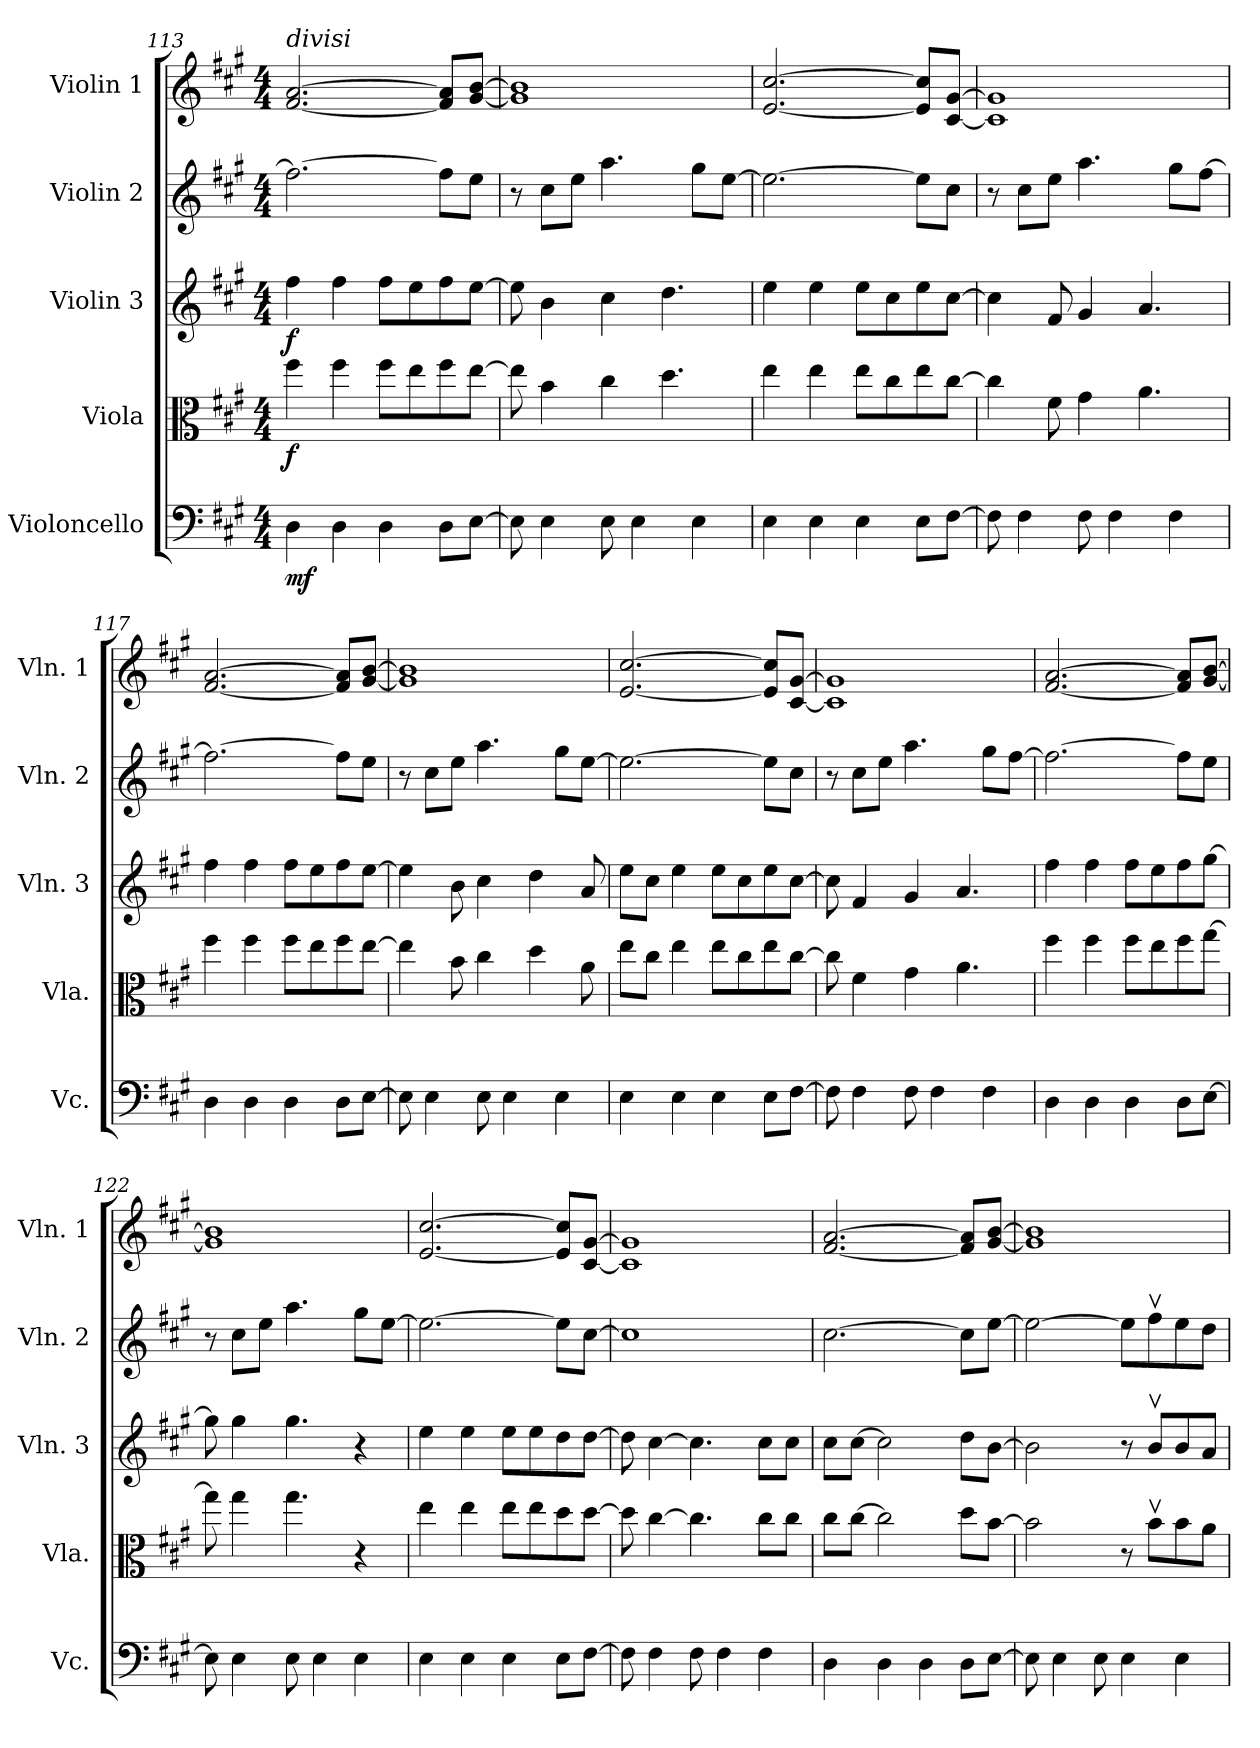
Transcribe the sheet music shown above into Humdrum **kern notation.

**kern	**dynam	**kern	**dynam	**kern	**dynam	**kern	**kern
*part5	*part5	*part4	*part4	*part3	*part3	*part2	*part1
*staff5	*staff5	*staff4	*staff4	*staff3	*staff3	*staff2	*staff1
*I"Violoncello	*	*I"Viola	*	*I"Violin 3	*	*I"Violin 2	*I"Violin 1
*I'Vc.	*	*I'Vla.	*	*I'Vln. 3	*	*I'Vln. 2	*I'Vln. 1
*clefF4	*	*clefC3	*	*clefG2	*	*clefG2	*clefG2
*k[f#c#g#]	*	*k[f#c#g#]	*	*k[f#c#g#]	*	*k[f#c#g#]	*k[f#c#g#]
*M4/4	*	*M4/4	*	*M4/4	*	*M4/4	*M4/4
=113	=113	=113	=113	=113	=113	=113	=113
!	!	!	!	!	!	!	!LO:TX:a:i:t=divisi
!	!LO:DY:b	!	!LO:DY:b	!	!LO:DY:b	!	!
4D\	mf	4ff#\	f	4ff#\	f	2.ff#\_	[2.f#/ [2.a/
4D\	.	4ff#\	.	4ff#\	.	.	.
4D\	.	8ff#\L	.	8ff#\L	.	.	.
.	.	8ee\	.	8ee\	.	.	.
8D\L	.	8ff#\	.	8ff#\	.	8ff#\L]	8f#/] 8a/]L
[8E\J	.	[8ee\J	.	[8ee\J	.	8ee\J	[8g#/ [8b/J
=114	=114	=114	=114	=114	=114	=114	=114
8E\]	.	8ee\]	.	8ee\]	.	8r	1g#] 1b]
4E\	.	4b\	.	4b\	.	8cc#\L	.
.	.	.	.	.	.	8ee\J	.
8E\	.	4cc#\	.	4cc#\	.	4.aa\	.
4E\	.	.	.	.	.	.	.
.	.	4.dd\	.	4.dd\	.	.	.
4E\	.	.	.	.	.	8gg#\L	.
.	.	.	.	.	.	[8ee\J	.
!!LO:LB:g=z
=115	=115	=115	=115	=115	=115	=115	=115
4E\	.	4ee\	.	4ee\	.	2.ee\_	[2.e/ [2.cc#/
4E\	.	4ee\	.	4ee\	.	.	.
4E\	.	8ee\L	.	8ee\L	.	.	.
.	.	8cc#\	.	8cc#\	.	.	.
8E\L	.	8ee\	.	8ee\	.	8ee\L]	8e/] 8cc#/]L
[8F#\J	.	[8cc#\J	.	[8cc#\J	.	8cc#\J	[8c#/ [8g#/J
=116	=116	=116	=116	=116	=116	=116	=116
8F#\]	.	4cc#\]	.	4cc#\]	.	8r	1c#] 1g#]
4F#\	.	.	.	.	.	8cc#\L	.
.	.	8f#\	.	8f#/	.	8ee\J	.
8F#\	.	4g#\	.	4g#/	.	4.aa\	.
4F#\	.	.	.	.	.	.	.
.	.	4.a\	.	4.a/	.	.	.
4F#\	.	.	.	.	.	8gg#\L	.
.	.	.	.	.	.	[8ff#\J	.
=117	=117	=117	=117	=117	=117	=117	=117
4D\	.	4ff#\	.	4ff#\	.	2.ff#\_	[2.f#/ [2.a/
4D\	.	4ff#\	.	4ff#\	.	.	.
4D\	.	8ff#\L	.	8ff#\L	.	.	.
.	.	8ee\	.	8ee\	.	.	.
8D\L	.	8ff#\	.	8ff#\	.	8ff#\L]	8f#/] 8a/]L
[8E\J	.	[8ee\J	.	[8ee\J	.	8ee\J	[8g#/ [8b/J
=118	=118	=118	=118	=118	=118	=118	=118
8E\]	.	4ee\]	.	4ee\]	.	8r	1g#] 1b]
4E\	.	.	.	.	.	8cc#\L	.
.	.	8b\	.	8b\	.	8ee\J	.
8E\	.	4cc#\	.	4cc#\	.	4.aa\	.
4E\	.	.	.	.	.	.	.
.	.	4dd\	.	4dd\	.	.	.
4E\	.	.	.	.	.	8gg#\L	.
.	.	8a\	.	8a/	.	[8ee\J	.
!!LO:PB:g=z
=119	=119	=119	=119	=119	=119	=119	=119
4E\	.	8ee\L	.	8ee\L	.	2.ee\_	[2.e/ [2.cc#/
.	.	8cc#\J	.	8cc#\J	.	.	.
4E\	.	4ee\	.	4ee\	.	.	.
4E\	.	8ee\L	.	8ee\L	.	.	.
.	.	8cc#\	.	8cc#\	.	.	.
8E\L	.	8ee\	.	8ee\	.	8ee\L]	8e/] 8cc#/]L
[8F#\J	.	[8cc#\J	.	[8cc#\J	.	8cc#\J	[8c#/ [8g#/J
=120	=120	=120	=120	=120	=120	=120	=120
8F#\]	.	8cc#\]	.	8cc#\]	.	8r	1c#] 1g#]
4F#\	.	4f#\	.	4f#/	.	8cc#\L	.
.	.	.	.	.	.	8ee\J	.
8F#\	.	4g#\	.	4g#/	.	4.aa\	.
4F#\	.	.	.	.	.	.	.
.	.	4.a\	.	4.a/	.	.	.
4F#\	.	.	.	.	.	8gg#\L	.
.	.	.	.	.	.	[8ff#\J	.
=121	=121	=121	=121	=121	=121	=121	=121
4D\	.	4ff#\	.	4ff#\	.	2.ff#\_	[2.f#/ [2.a/
4D\	.	4ff#\	.	4ff#\	.	.	.
4D\	.	8ff#\L	.	8ff#\L	.	.	.
.	.	8ee\	.	8ee\	.	.	.
8D\L	.	8ff#\	.	8ff#\	.	8ff#\L]	8f#/] 8a/]L
[8E\J	.	[8gg#\J	.	[8gg#\J	.	8ee\J	[8g#/ [8b/J
=122	=122	=122	=122	=122	=122	=122	=122
8E\]	.	8gg#\]	.	8gg#\]	.	8r	1g#] 1b]
4E\	.	4gg#\	.	4gg#\	.	8cc#\L	.
.	.	.	.	.	.	8ee\J	.
8E\	.	4.gg#\	.	4.gg#\	.	4.aa\	.
4E\	.	.	.	.	.	.	.
4E\	.	4r	.	4r	.	8gg#\L	.
.	.	.	.	.	.	[8ee\J	.
=123	=123	=123	=123	=123	=123	=123	=123
4E\	.	4ee\	.	4ee\	.	2.ee\_	[2.e/ [2.cc#/
4E\	.	4ee\	.	4ee\	.	.	.
4E\	.	8ee\L	.	8ee\L	.	.	.
.	.	8ee\	.	8ee\	.	.	.
8E\L	.	8dd\	.	8dd\	.	8ee\L]	8e/] 8cc#/]L
[8F#\J	.	[8dd\J	.	[8dd\J	.	[8cc#\J	[8c#/ [8g#/J
!!LO:LB:g=z
=124	=124	=124	=124	=124	=124	=124	=124
8F#\]	.	8dd\]	.	8dd\]	.	1cc#]	1c#] 1g#]
4F#\	.	[4cc#\	.	[4cc#\	.	.	.
8F#\	.	4.cc#\]	.	4.cc#\]	.	.	.
4F#\	.	.	.	.	.	.	.
4F#\	.	8cc#\L	.	8cc#\L	.	.	.
.	.	8cc#\J	.	8cc#\J	.	.	.
=125	=125	=125	=125	=125	=125	=125	=125
4D\	.	8cc#\L	.	8cc#\L	.	[2.cc#\	[2.f#/ [2.a/
.	.	[8cc#\J	.	[8cc#\J	.	.	.
4D\	.	2cc#\]	.	2cc#\]	.	.	.
4D\	.	.	.	.	.	.	.
8D\L	.	8dd\L	.	8dd\L	.	8cc#\L]	8f#/] 8a/]L
[8E\J	.	[8b\J	.	[8b\J	.	[8ee\J	[8g#/ [8b/J
=126	=126	=126	=126	=126	=126	=126	=126
8E\]	.	2b\]	.	2b\]	.	2ee\_	1g#] 1b]
4E\	.	.	.	.	.	.	.
8E\	.	.	.	.	.	.	.
4E\	.	8r	.	8r	.	8ee\L]	.
.	.	8bv\L	.	8bv/L	.	8ff#v\	.
4E\	.	8b\	.	8b/	.	8ee\	.
.	.	8a\J	.	8a/J	.	8dd\J	.
=	=	=	=	=	=	=	=
*-	*-	*-	*-	*-	*-	*-	*-
